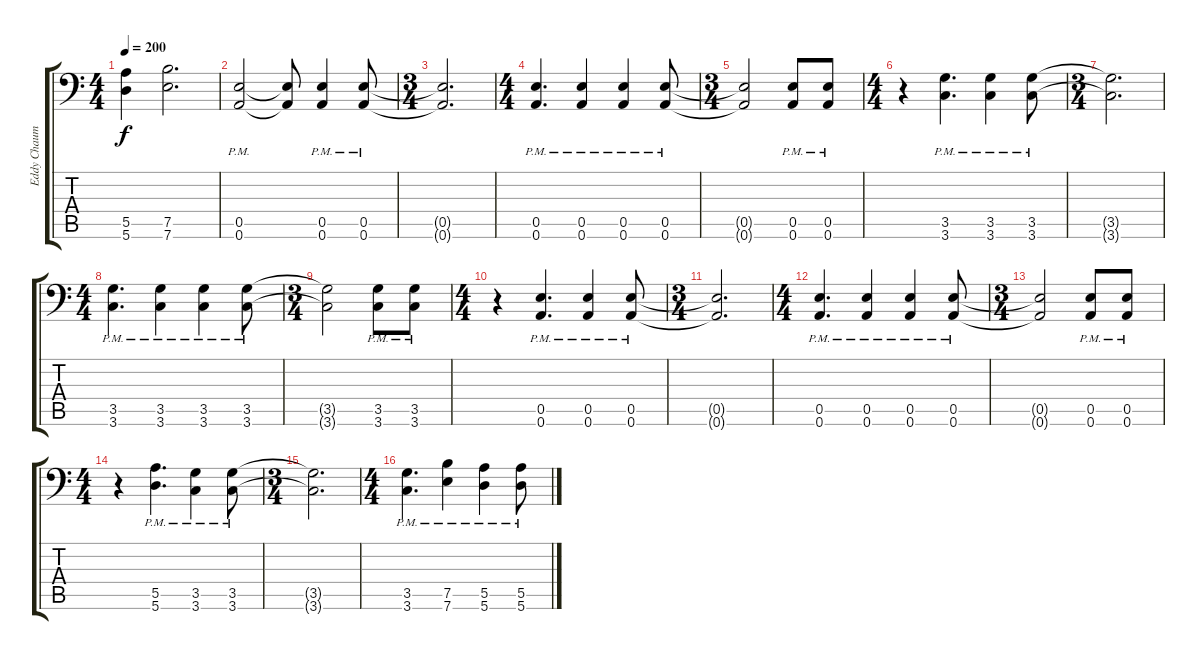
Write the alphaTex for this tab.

\track ("Eddy Chaumulot (Rythm)" "Eddy Chaum") {instrument distortionguitar}
\staff {score tabs}
\tuning (B3 Gb3 D3 A2 E2 A1) {hide}
\ts (4 4)
\tempo 200
\clef f4
\ks c
(5.5{t} 5.6{t}).4{dy f} (7.5 7.6).2{d} |
(0.5{pm} 0.6{pm}).2 (0.5{t} 0.6{t}).8 (0.5{pm} 0.6{pm}).4 (0.5{pm} 0.6{pm}).8 |
\ts (3 4)
(0.5{t} 0.6{t}).2{d} |
\ts (4 4)
(0.5{pm} 0.6{pm}).4{d} (0.5{pm} 0.6{pm}).4 (0.5{pm} 0.6{pm}).4 (0.5{pm} 0.6{pm}).8 |
\ts (3 4)
(0.5{t} 0.6{t}).2 (0.5{pm} 0.6{pm}).8 (0.5{pm} 0.6{pm}).8 |
\ts (4 4)
r.4 (3.5{pm} 3.6{pm}).4{d} (3.5{pm} 3.6{pm}).4 (3.5{pm} 3.6{pm}).8 |
\ts (3 4)
(3.5{t} 3.6{t}).2{d} |
\ts (4 4)
(3.5{pm} 3.6{pm}).4{d} (3.5{pm} 3.6{pm}).4 (3.5{pm} 3.6{pm}).4 (3.5{pm} 3.6{pm}).8 |
\ts (3 4)
(3.5{t} 3.6{t}).2 (3.5{pm} 3.6{pm}).8 (3.5{pm} 3.6{pm}).8 |
\ts (4 4)
r.4 (0.5{pm} 0.6{pm}).4{d} (0.5{pm} 0.6{pm}).4 (0.5{pm} 0.6{pm}).8 |
\ts (3 4)
(0.5{t} 0.6{t}).2{d} |
\ts (4 4)
(0.5{pm} 0.6{pm}).4{d} (0.5{pm} 0.6{pm}).4 (0.5{pm} 0.6{pm}).4 (0.5{pm} 0.6{pm}).8 |
\ts (3 4)
(0.5{t} 0.6{t}).2 (0.5{pm} 0.6{pm}).8 (0.5{pm} 0.6{pm}).8 |
\ts (4 4)
r.4 (5.5{pm} 5.6{pm}).4{d} (3.5{pm} 3.6{pm}).4 (3.5{pm} 3.6{pm}).8 |
\ts (3 4)
(3.5{t} 3.6{t}).2{d} |
\ts (4 4)
(3.5{pm} 3.6{pm}).4{d} (7.5{pm} 7.6{pm}).4 (5.5{pm} 5.6{pm}).4 (5.5{pm} 5.6{pm}).8
